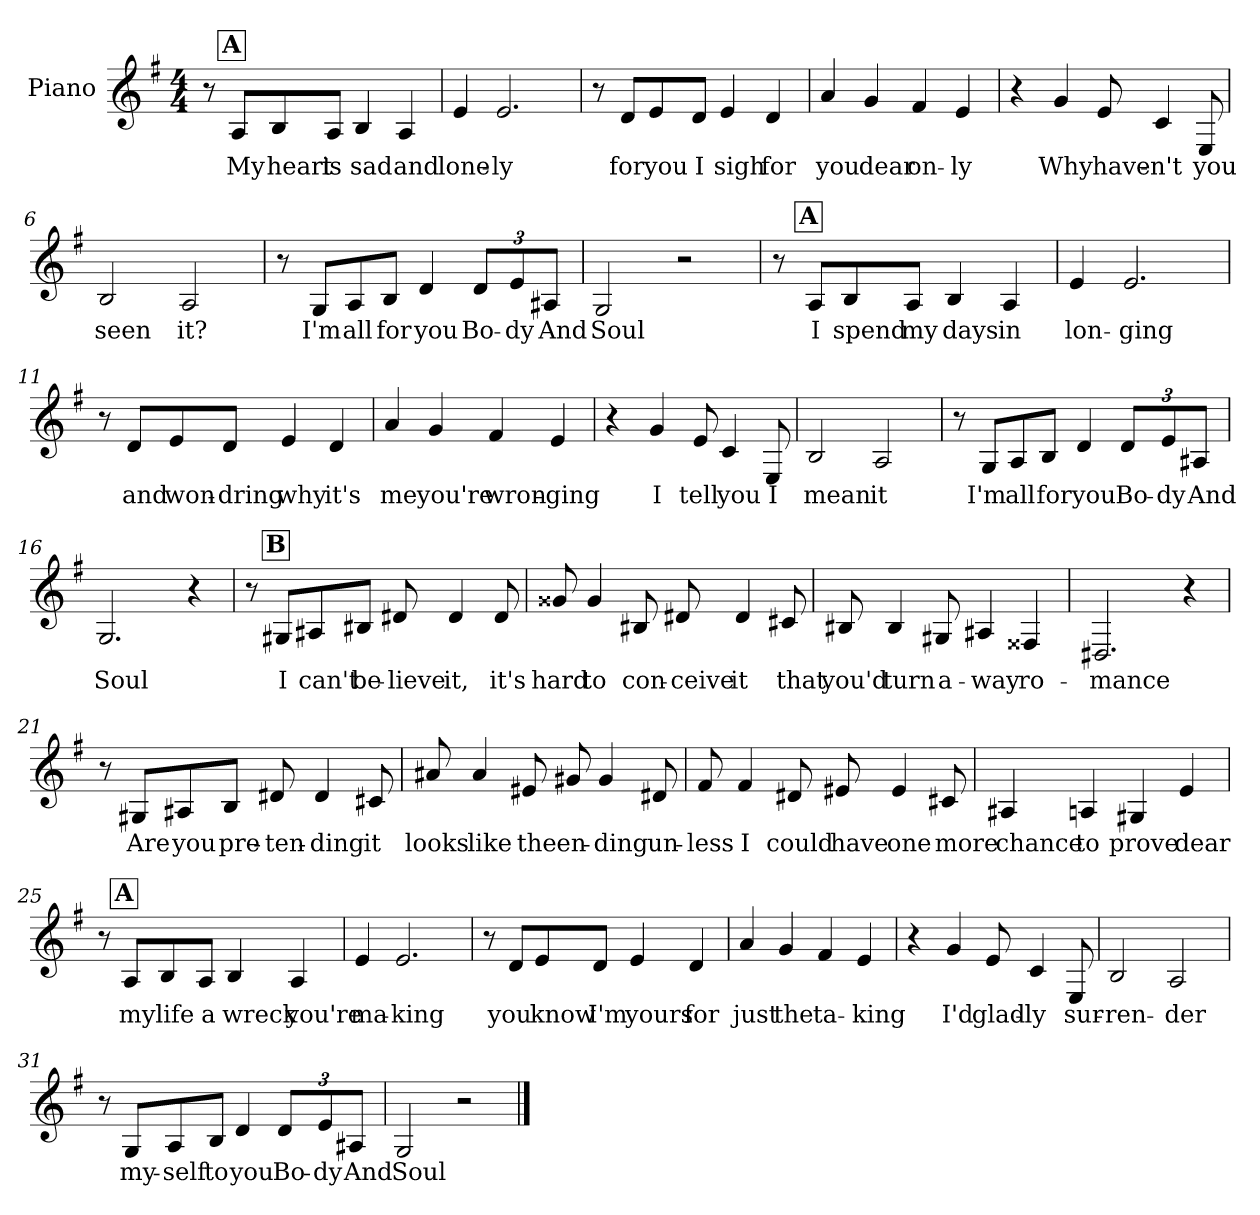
**kern	**text
*part1	*part1
*staff1	*staff1
*I"Piano	*
*I'Pno.	*
*clefG2	*
*k[f#]	*
*M4/4	*
!!LO:REH:place=s1:a:fs=16:t=A:qo=0.5
=1	=1
8r	.
!	!LO:LY:b
8A/L	My
!	!LO:LY:b
8B/	heart
!	!LO:LY:b
8A/J	is
!	!LO:LY:b
4B/	sad
!	!LO:LY:b
4A/	and
=2	=2
!	!LO:LY:b
4e/	lone-
!	!LO:LY:b
2.e/	-ly
=3	=3
8r	.
!	!LO:LY:b
8d/L	for
!	!LO:LY:b
8e/	you
!	!LO:LY:b
8d/J	I
!	!LO:LY:b
4e/	sigh
!	!LO:LY:b
4d/	for
=4	=4
!	!LO:LY:b
4a/	you
!	!LO:LY:b
4g/	dear
!	!LO:LY:b
4f#/	on-
!	!LO:LY:b
4e/	-ly
!!LO:LB:g=z
=5	=5
4r	.
!	!LO:LY:b
4g/	Why
!	!LO:LY:b
8e/	have-
!	!LO:LY:b
4c/	-n't
!	!LO:LY:b
8E/	you
=6	=6
!	!LO:LY:b
2B/	seen
!	!LO:LY:b
2A/	it?
=7	=7
8r	.
!	!LO:LY:b
8G/L	I'm
!	!LO:LY:b
8A/	all
!	!LO:LY:b
8B/J	for
!	!LO:LY:b
4d/	you
*Xbrackettup	*
!	!LO:LY:b
12d/L	Bo-
!	!LO:LY:b
12e/	-dy
!	!LO:LY:b
12A#X/J	And
=8	=8
!	!LO:LY:b
2G/	Soul
2r	.
!!LO:LB:g=z
!!LO:REH:place=s1:a:fs=14:t=A:qo=0.5
=9	=9
8r	.
!	!LO:LY:b
8A/L	I
!	!LO:LY:b
8B/	spend
!	!LO:LY:b
8A/J	my
!	!LO:LY:b
4B/	days
!	!LO:LY:b
4A/	in
=10	=10
!	!LO:LY:b
4e/	lon-
!	!LO:LY:b
2.e/	-ging
=11	=11
8r	.
!	!LO:LY:b
8d/L	and
!	!LO:LY:b
8e/	won-
!	!LO:LY:b
8d/J	-dring
!	!LO:LY:b
4e/	why
!	!LO:LY:b
4d/	it's
=12	=12
!	!LO:LY:b
4a/	me
!	!LO:LY:b
4g/	you're
!	!LO:LY:b
4f#/	wron-
!	!LO:LY:b
4e/	-ging
!!LO:LB:g=z
=13	=13
4r	.
!	!LO:LY:b
4g/	I
!	!LO:LY:b
8e/	tell
!	!LO:LY:b
4c/	you
!	!LO:LY:b
8E/	I
=14	=14
!	!LO:LY:b
2B/	mean
!	!LO:LY:b
2A/	it
=15	=15
8r	.
!	!LO:LY:b
8G/L	I'm
!	!LO:LY:b
8A/	all
!	!LO:LY:b
8B/J	for
!	!LO:LY:b
4d/	you
!	!LO:LY:b
12d/L	Bo-
!	!LO:LY:b
12e/	-dy
!	!LO:LY:b
12A#X/J	And
=16	=16
!	!LO:LY:b
2.G/	Soul
4r	.
!!LO:LB:g=z
!!LO:REH:place=s1:a:fs=16:t=B:qo=0.5
=17	=17
8r	.
!	!LO:LY:b
8G#X/L	I
!	!LO:LY:b
8A#X/	can't
!	!LO:LY:b
8B#X/J	be-
!	!LO:LY:b
8d#X/	-lieve
!	!LO:LY:b
4d#/	it,
!	!LO:LY:b
8d#/	it's
=18	=18
!	!LO:LY:b
8g##X/	hard
!	!LO:LY:b
4g##/	to
!	!LO:LY:b
8B#X/	con-
!	!LO:LY:b
8d#X/	-ceive
!	!LO:LY:b
4d#/	it
!	!LO:LY:b
8c#X/	that
=19	=19
!	!LO:LY:b
8B#X/	you'd
!	!LO:LY:b
4B#/	turn
!	!LO:LY:b
8G#X/	a-
!	!LO:LY:b
4A#X/	-way
!	!LO:LY:b
4F##X/	ro-
=20	=20
!	!LO:LY:b
2.D#X/	-mance
4r	.
!!LO:LB:g=z
=21	=21
8r	.
!	!LO:LY:b
8G#X/L	Are
!	!LO:LY:b
8A#X/	you
!	!LO:LY:b
8B/J	pre-
!	!LO:LY:b
8d#X/	-ten-
!	!LO:LY:b
4d#/	-ding
!	!LO:LY:b
8c#X/	it
=22	=22
!	!LO:LY:b
8a#X/	looks
!	!LO:LY:b
4a#/	like
!	!LO:LY:b
8e#X/	the
!	!LO:LY:b
8g#X/	en-
!	!LO:LY:b
4g#/	-ding
!	!LO:LY:b
8d#X/	un-
=23	=23
!	!LO:LY:b
8f#/	-less
!	!LO:LY:b
4f#/	I
!	!LO:LY:b
8d#X/	could
!	!LO:LY:b
8e#X/	have
!	!LO:LY:b
4e#/	one
!	!LO:LY:b
8c#X/	more
!!LO:LB:g=z
=24	=24
!	!LO:LY:b
4A#X/	chance
!	!LO:LY:b
4An/	to
!	!LO:LY:b
4G#X/	prove
!	!LO:LY:b
4e/	dear
!!LO:REH:place=s1:a:fs=14:t=A:qo=0.5
=25	=25
8r	.
!	!LO:LY:b
8A/L	my
!	!LO:LY:b
8B/	life
!	!LO:LY:b
8A/J	a
!	!LO:LY:b
4B/	wreck
!	!LO:LY:b
4A/	you're
=26	=26
!	!LO:LY:b
4e/	ma-
!	!LO:LY:b
2.e/	-king
!!LO:LB:g=z
=27	=27
8r	.
!	!LO:LY:b
8d/L	you
!	!LO:LY:b
8e/	know
!	!LO:LY:b
8d/J	I'm
!	!LO:LY:b
4e/	yours
!	!LO:LY:b
4d/	for
=28	=28
!	!LO:LY:b
4a/	just
!	!LO:LY:b
4g/	the
!	!LO:LY:b
4f#/	ta-
!	!LO:LY:b
4e/	-king
=29	=29
4r	.
!	!LO:LY:b
4g/	I'd
!	!LO:LY:b
8e/	glad-
!	!LO:LY:b
4c/	-ly
!	!LO:LY:b
8E/	sur-
!!LO:LB:g=z
=30	=30
!	!LO:LY:b
2B/	-ren-
!	!LO:LY:b
2A/	-der
=31	=31
8r	.
!	!LO:LY:b
8G/L	my-
!	!LO:LY:b
8A/	-self
!	!LO:LY:b
8B/J	to
!	!LO:LY:b
4d/	you
!	!LO:LY:b
12d/L	Bo-
!	!LO:LY:b
12e/	-dy
!	!LO:LY:b
12A#X/J	And
=32	=32
!	!LO:LY:b
2G/	Soul
2r	.
==	==
*-	*-
